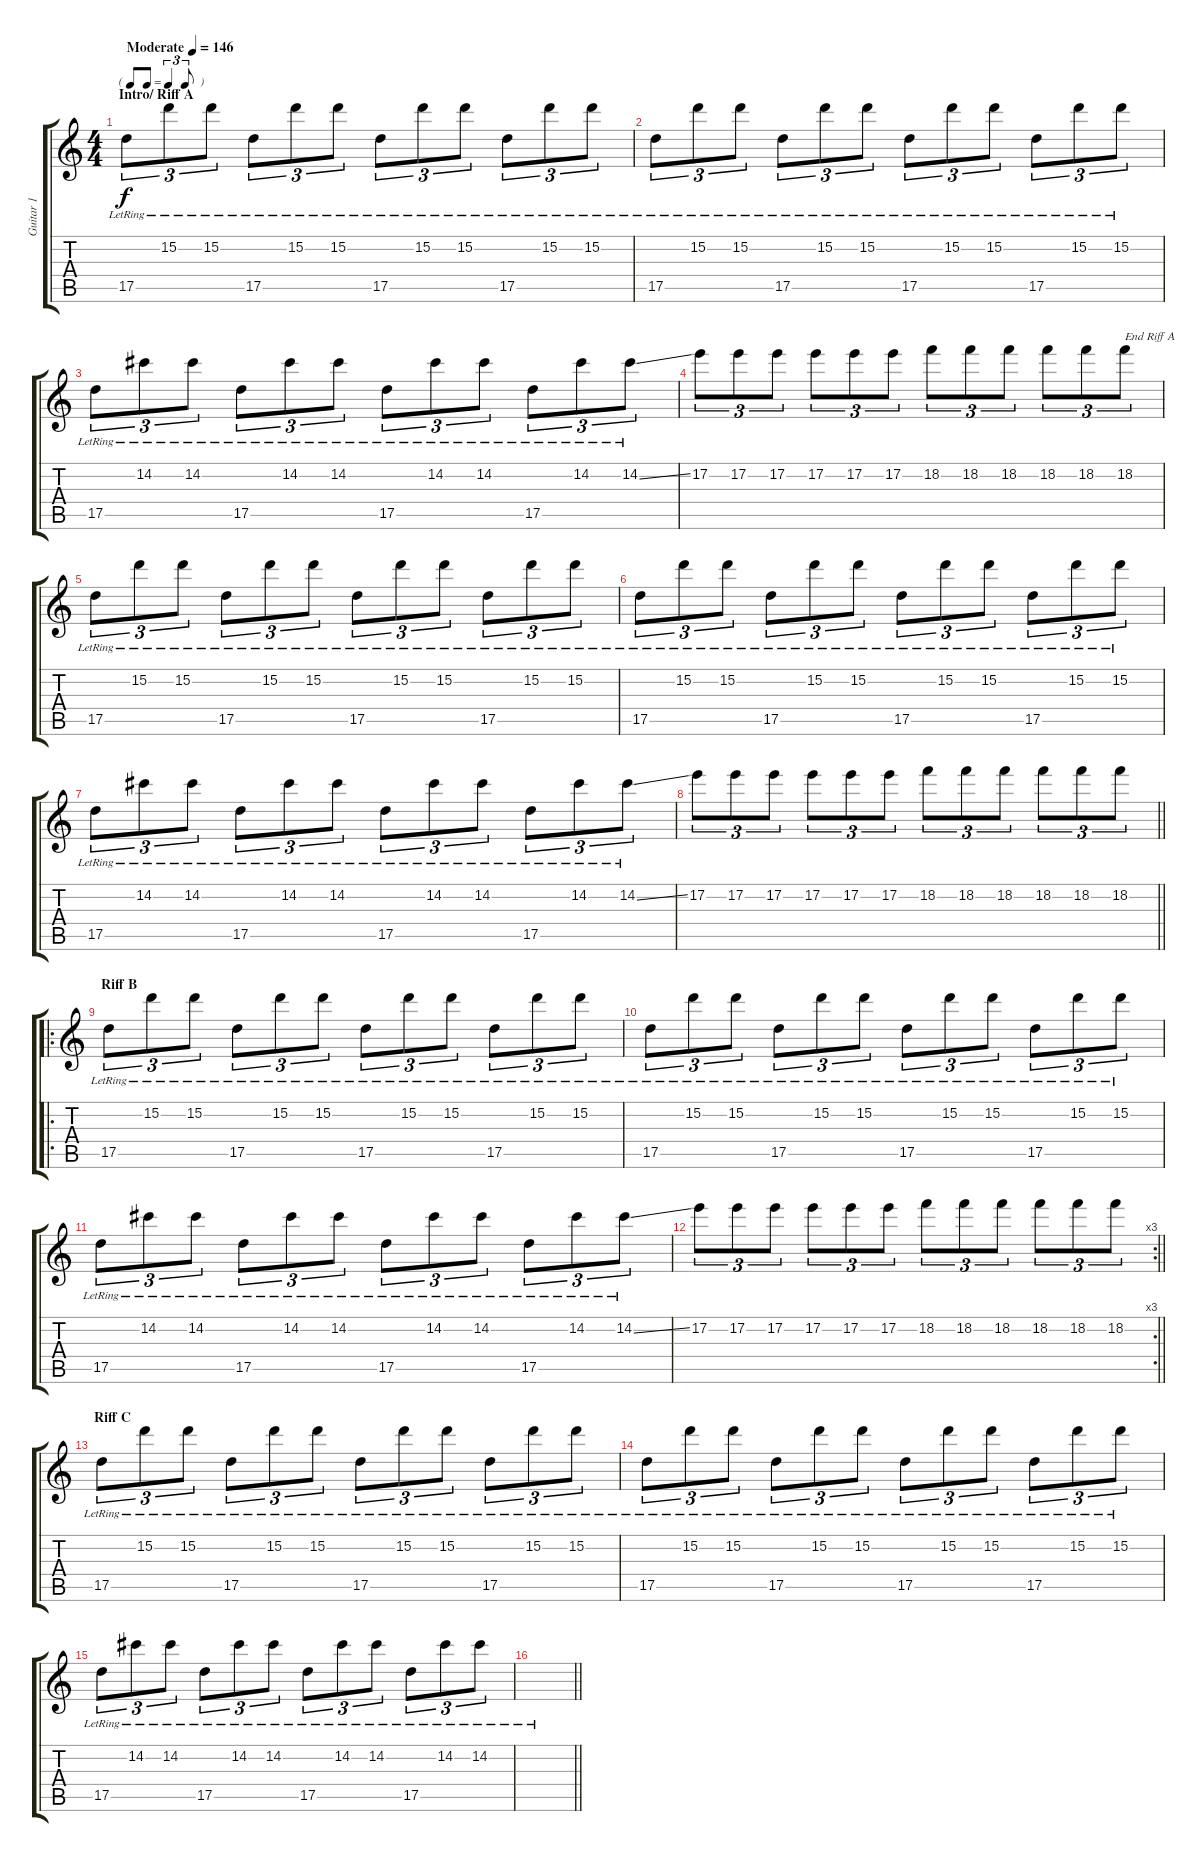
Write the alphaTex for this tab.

\track ("Guitar 1" "Guitar 1") {instrument distortionguitar}
\staff {score tabs}
\tuning (E4 B3 G3 D3 A2 D2) {hide}
\ts (4 4)
\tf triplet8th
\section ("" "Intro/ Riff A")
\tempo (146 "Moderate")
\clef g2
\ks c
17.5{lr}.8{tu (3 2) dy f instrument distortionguitar} 15.2{lr}.8{tu (3 2)} 15.2{lr}.8{tu (3 2)} 17.5{lr}.8{tu (3 2)} 15.2{lr}.8{tu (3 2)} 15.2{lr}.8{tu (3 2)} 17.5{lr}.8{tu (3 2)} 15.2{lr}.8{tu (3 2)} 15.2{lr}.8{tu (3 2)} 17.5{lr}.8{tu (3 2)} 15.2{lr}.8{tu (3 2)} 15.2{lr}.8{tu (3 2)} |
17.5{lr}.8{tu (3 2)} 15.2{lr}.8{tu (3 2)} 15.2{lr}.8{tu (3 2)} 17.5{lr}.8{tu (3 2)} 15.2{lr}.8{tu (3 2)} 15.2{lr}.8{tu (3 2)} 17.5{lr}.8{tu (3 2)} 15.2{lr}.8{tu (3 2)} 15.2{lr}.8{tu (3 2)} 17.5{lr}.8{tu (3 2)} 15.2{lr}.8{tu (3 2)} 15.2{lr}.8{tu (3 2)} |
17.5{lr}.8{tu (3 2)} 14.2{lr}.8{tu (3 2)} 14.2{lr}.8{tu (3 2)} 17.5{lr}.8{tu (3 2)} 14.2{lr}.8{tu (3 2)} 14.2{lr}.8{tu (3 2)} 17.5{lr}.8{tu (3 2)} 14.2{lr}.8{tu (3 2)} 14.2{lr}.8{tu (3 2)} 17.5{lr}.8{tu (3 2)} 14.2{lr}.8{tu (3 2)} 14.2{ss lr}.8{tu (3 2)} |
17.2.8{tu (3 2)} 17.2.8{tu (3 2)} 17.2.8{tu (3 2)} 17.2.8{tu (3 2)} 17.2.8{tu (3 2)} 17.2.8{tu (3 2)} 18.2.8{tu (3 2)} 18.2.8{tu (3 2)} 18.2.8{tu (3 2)} 18.2.8{tu (3 2)} 18.2.8{tu (3 2)} 18.2.8{tu (3 2) txt "End Riff A"} |
17.5{lr}.8{tu (3 2)} 15.2{lr}.8{tu (3 2)} 15.2{lr}.8{tu (3 2)} 17.5{lr}.8{tu (3 2)} 15.2{lr}.8{tu (3 2)} 15.2{lr}.8{tu (3 2)} 17.5{lr}.8{tu (3 2)} 15.2{lr}.8{tu (3 2)} 15.2{lr}.8{tu (3 2)} 17.5{lr}.8{tu (3 2)} 15.2{lr}.8{tu (3 2)} 15.2{lr}.8{tu (3 2)} |
17.5{lr}.8{tu (3 2)} 15.2{lr}.8{tu (3 2)} 15.2{lr}.8{tu (3 2)} 17.5{lr}.8{tu (3 2)} 15.2{lr}.8{tu (3 2)} 15.2{lr}.8{tu (3 2)} 17.5{lr}.8{tu (3 2)} 15.2{lr}.8{tu (3 2)} 15.2{lr}.8{tu (3 2)} 17.5{lr}.8{tu (3 2)} 15.2{lr}.8{tu (3 2)} 15.2{lr}.8{tu (3 2)} |
17.5{lr}.8{tu (3 2)} 14.2{lr}.8{tu (3 2)} 14.2{lr}.8{tu (3 2)} 17.5{lr}.8{tu (3 2)} 14.2{lr}.8{tu (3 2)} 14.2{lr}.8{tu (3 2)} 17.5{lr}.8{tu (3 2)} 14.2{lr}.8{tu (3 2)} 14.2{lr}.8{tu (3 2)} 17.5{lr}.8{tu (3 2)} 14.2{lr}.8{tu (3 2)} 14.2{ss lr}.8{tu (3 2)} |
\barLineRight lightlight
17.2.8{tu (3 2)} 17.2.8{tu (3 2)} 17.2.8{tu (3 2)} 17.2.8{tu (3 2)} 17.2.8{tu (3 2)} 17.2.8{tu (3 2)} 18.2.8{tu (3 2)} 18.2.8{tu (3 2)} 18.2.8{tu (3 2)} 18.2.8{tu (3 2)} 18.2.8{tu (3 2)} 18.2.8{tu (3 2)} |
\ro
\section ("" "Riff B")
17.5{lr}.8{tu (3 2)} 15.2{lr}.8{tu (3 2)} 15.2{lr}.8{tu (3 2)} 17.5{lr}.8{tu (3 2)} 15.2{lr}.8{tu (3 2)} 15.2{lr}.8{tu (3 2)} 17.5{lr}.8{tu (3 2)} 15.2{lr}.8{tu (3 2)} 15.2{lr}.8{tu (3 2)} 17.5{lr}.8{tu (3 2)} 15.2{lr}.8{tu (3 2)} 15.2{lr}.8{tu (3 2)} |
17.5{lr}.8{tu (3 2)} 15.2{lr}.8{tu (3 2)} 15.2{lr}.8{tu (3 2)} 17.5{lr}.8{tu (3 2)} 15.2{lr}.8{tu (3 2)} 15.2{lr}.8{tu (3 2)} 17.5{lr}.8{tu (3 2)} 15.2{lr}.8{tu (3 2)} 15.2{lr}.8{tu (3 2)} 17.5{lr}.8{tu (3 2)} 15.2{lr}.8{tu (3 2)} 15.2{lr}.8{tu (3 2)} |
17.5{lr}.8{tu (3 2)} 14.2{lr}.8{tu (3 2)} 14.2{lr}.8{tu (3 2)} 17.5{lr}.8{tu (3 2)} 14.2{lr}.8{tu (3 2)} 14.2{lr}.8{tu (3 2)} 17.5{lr}.8{tu (3 2)} 14.2{lr}.8{tu (3 2)} 14.2{lr}.8{tu (3 2)} 17.5{lr}.8{tu (3 2)} 14.2{lr}.8{tu (3 2)} 14.2{ss lr}.8{tu (3 2)} |
\rc 3
\barLineRight lightlight
17.2.8{tu (3 2)} 17.2.8{tu (3 2)} 17.2.8{tu (3 2)} 17.2.8{tu (3 2)} 17.2.8{tu (3 2)} 17.2.8{tu (3 2)} 18.2.8{tu (3 2)} 18.2.8{tu (3 2)} 18.2.8{tu (3 2)} 18.2.8{tu (3 2)} 18.2.8{tu (3 2)} 18.2.8{tu (3 2)} |
\section ("" "Riff C")
17.5{lr}.8{tu (3 2)} 15.2{lr}.8{tu (3 2)} 15.2{lr}.8{tu (3 2)} 17.5{lr}.8{tu (3 2)} 15.2{lr}.8{tu (3 2)} 15.2{lr}.8{tu (3 2)} 17.5{lr}.8{tu (3 2)} 15.2{lr}.8{tu (3 2)} 15.2{lr}.8{tu (3 2)} 17.5{lr}.8{tu (3 2)} 15.2{lr}.8{tu (3 2)} 15.2{lr}.8{tu (3 2)} |
17.5{lr}.8{tu (3 2)} 15.2{lr}.8{tu (3 2)} 15.2{lr}.8{tu (3 2)} 17.5{lr}.8{tu (3 2)} 15.2{lr}.8{tu (3 2)} 15.2{lr}.8{tu (3 2)} 17.5{lr}.8{tu (3 2)} 15.2{lr}.8{tu (3 2)} 15.2{lr}.8{tu (3 2)} 17.5{lr}.8{tu (3 2)} 15.2{lr}.8{tu (3 2)} 15.2{lr}.8{tu (3 2)} |
17.5{lr}.8{tu (3 2)} 14.2{lr}.8{tu (3 2)} 14.2{lr}.8{tu (3 2)} 17.5{lr}.8{tu (3 2)} 14.2{lr}.8{tu (3 2)} 14.2{lr}.8{tu (3 2)} 17.5{lr}.8{tu (3 2)} 14.2{lr}.8{tu (3 2)} 14.2{lr}.8{tu (3 2)} 17.5{lr}.8{tu (3 2)} 14.2{lr}.8{tu (3 2)} 14.2{lr}.8{tu (3 2)} |
\barLineRight lightlight
